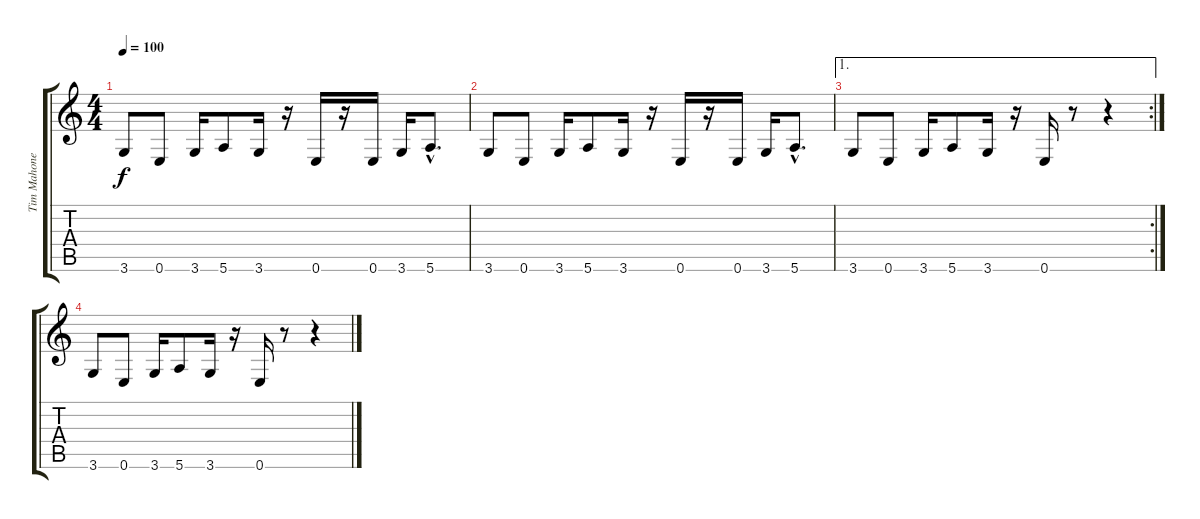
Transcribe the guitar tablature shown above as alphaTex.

\track ("Tim Mahoney" "Tim Mahone") {instrument distortionguitar}
\staff {score tabs}
\tuning (E4 B3 G3 D3 A2 E2) {hide}
\ts (4 4)
\tempo 100
\clef g2
\ks c
3.6.8{dy f} 0.6.8 3.6.16 5.6.8 3.6.16 r.16 0.6.16 r.16 0.6.16 3.6.16 5.6{hac}.8{d} |
3.6.8 0.6.8 3.6.16 5.6.8 3.6.16 r.16 0.6.16 r.16 0.6.16 3.6.16 5.6{hac}.8{d} |
\ae 1
\rc 2
3.6.8 0.6.8 3.6.16 5.6.8 3.6.16 r.16 0.6.16 r.8 r.4 |
3.6.8 0.6.8 3.6.16 5.6.8 3.6.16 r.16 0.6.16 r.8 r.4
